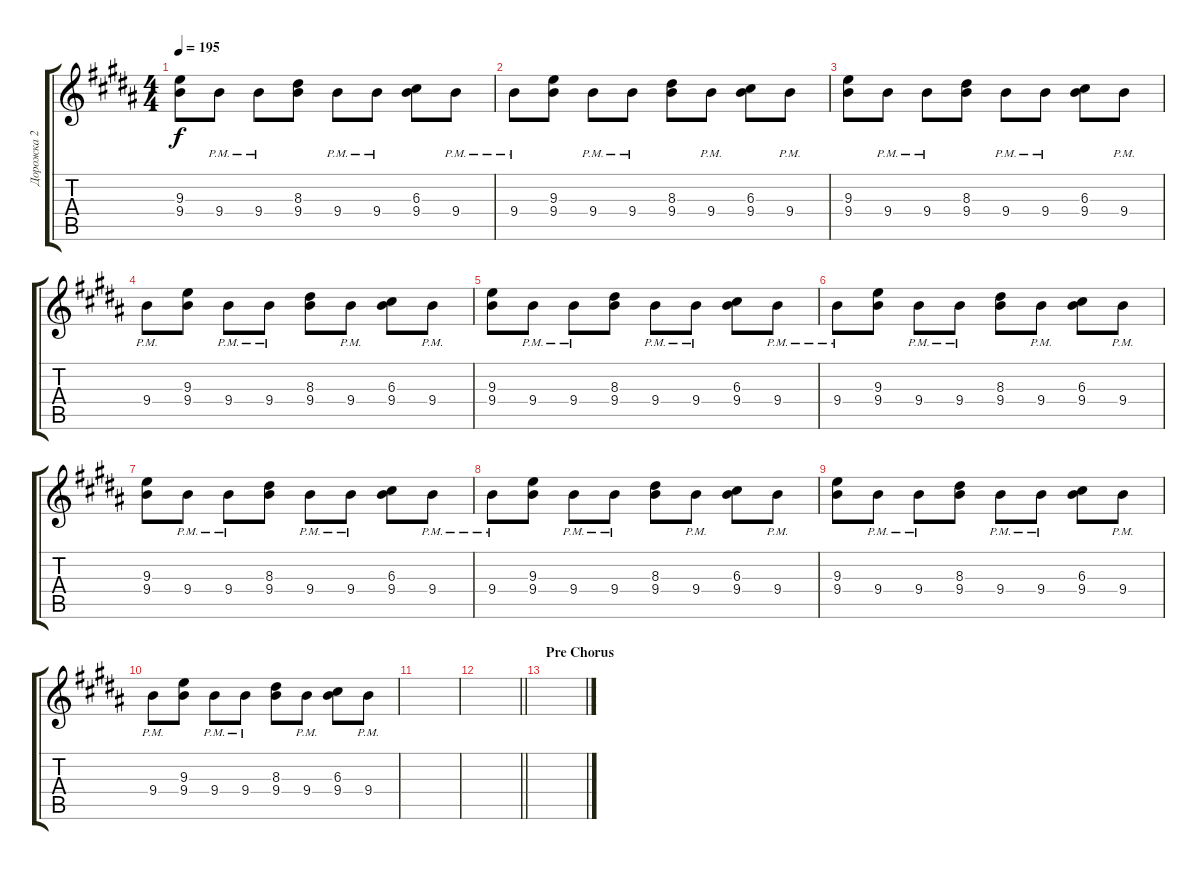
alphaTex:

\track ("Дорожка 2" "Дорожка 2") {instrument distortionguitar}
\staff {score tabs}
\tuning (E4 B3 G3 D3 A2 E2) {hide}
\ts (4 4)
\tempo 195
\clef g2
\ks b
(9.3 9.4).8{dy f} 9.4{pm}.8 9.4{pm}.8 (8.3 9.4).8 9.4{pm}.8 9.4{pm}.8 (6.3 9.4).8 9.4{pm}.8 |
9.4{pm}.8 (9.3 9.4).8 9.4{pm}.8 9.4{pm}.8 (8.3 9.4).8 9.4{pm}.8 (6.3 9.4).8 9.4{pm}.8 |
(9.3 9.4).8 9.4{pm}.8 9.4{pm}.8 (8.3 9.4).8 9.4{pm}.8 9.4{pm}.8 (6.3 9.4).8 9.4{pm}.8 |
9.4{pm}.8 (9.3 9.4).8 9.4{pm}.8 9.4{pm}.8 (8.3 9.4).8 9.4{pm}.8 (6.3 9.4).8 9.4{pm}.8 |
(9.3 9.4).8 9.4{pm}.8 9.4{pm}.8 (8.3 9.4).8 9.4{pm}.8 9.4{pm}.8 (6.3 9.4).8 9.4{pm}.8 |
9.4{pm}.8 (9.3 9.4).8 9.4{pm}.8 9.4{pm}.8 (8.3 9.4).8 9.4{pm}.8 (6.3 9.4).8 9.4{pm}.8 |
(9.3 9.4).8 9.4{pm}.8 9.4{pm}.8 (8.3 9.4).8 9.4{pm}.8 9.4{pm}.8 (6.3 9.4).8 9.4{pm}.8 |
9.4{pm}.8 (9.3 9.4).8 9.4{pm}.8 9.4{pm}.8 (8.3 9.4).8 9.4{pm}.8 (6.3 9.4).8 9.4{pm}.8 |
(9.3 9.4).8 9.4{pm}.8 9.4{pm}.8 (8.3 9.4).8 9.4{pm}.8 9.4{pm}.8 (6.3 9.4).8 9.4{pm}.8 |
9.4{pm}.8 (9.3 9.4).8 9.4{pm}.8 9.4{pm}.8 (8.3 9.4).8 9.4{pm}.8 (6.3 9.4).8 9.4{pm}.8 |
|
\barLineRight lightlight
|
\section ("" "Pre Chorus")
